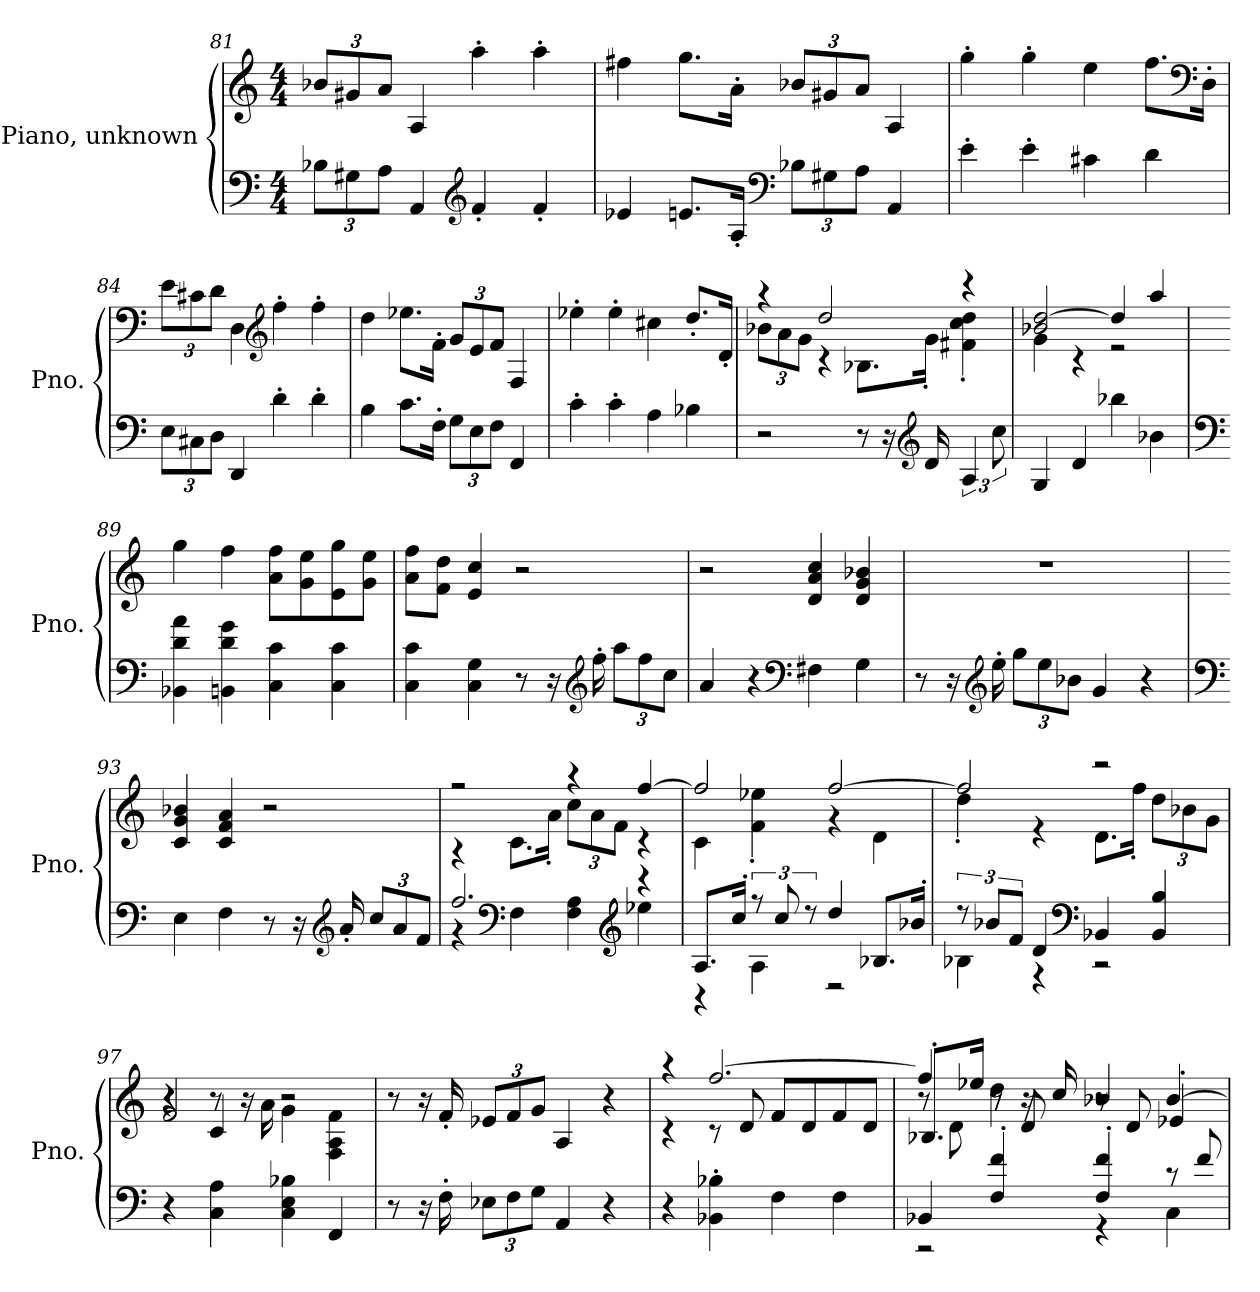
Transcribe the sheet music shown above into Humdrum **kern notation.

**kern	**kern
*part1	*part1
*staff2	*staff1
*I"Piano, unknown	*
*I'Pno.	*
*clefF4	*clefG2
*k[]	*k[]
*M4/4	*M4/4
*Xbrackettup	*Xbrackettup
=81	=81
12B-X\L	12b-X/L
12G#X\	12g#X/
12A\J	12a/J
4AA/	4A/
*clefG2	*
4f'/	4aa'\
4f'/	4aa'\
!!LO:LB:g=z
=82	=82
4e-X/	4ff#X\
8.en/L	8.gg\L
16A'/Jk	16a'\Jk
*clefF4	*
12B-X\L	12b-X/L
12G#X\	12g#X/
12A\J	12a/J
4AA/	4A/
=83	=83
4e'\	4gg'\
4e'\	4gg'\
4c#X\	4ee\
4d\	8.ff\L
*	*clefF4
.	16D'\Jk
=84	=84
12E\L	12e\L
12C#X\	12c#X\
12D\J	12d\J
4DD/	4D\
*	*clefG2
4d'\	4ff'\
4d'\	4ff'\
=85	=85
4B\	4dd\
8.c\L	8.ee-X\L
16F'\Jk	16f'\Jk
12G\L	12g/L
12E\	12e/
12F\J	12f/J
4FF/	4F/
!!LO:LB:g=z
=86	=86
4c'\	4ee-X'\
4c'\	4ee-'\
4A\	4cc#X\
4B-X\	8.dd'/L
.	16d'/Jk
=87	=87
*	*^
2r	4r	12b-X\L
.	.	12a\
.	.	12g\J
.	2dd/	4r
8r	.	8.B-X\L
16r	.	.
*clefG2	*	*
16d/	.	16g'\Jk
*brackettup	*	*
6A/	4r	4f#X\' 4cc\' 4dd\'
12cc\	.	.
=88	=88	=88
4G/	2b-X/ [2dd/	4g\
4d/	.	4r
4bb-X\	4dd/]	2r
4b-X\	4aa/	.
*	*v	*v
=89	=89
*clefF4	*
4BB-X\ 4d\ 4a\	4gg\
4BBn\ 4d\ 4g\	4ff\
4C\ 4c\	8a\ 8ff\L
.	8g\ 8ee\
4C\ 4c\	8e\ 8gg\
.	8g\ 8ee\J
!!LO:PB:g=z
=90	=90
4C\ 4c\	8a\ 8ff\L
.	8f\ 8dd\J
4C\ 4G\	4e/ 4cc/
8r	2r
16r	.
*clefG2	*
16ff'\	.
*Xbrackettup	*
12aa\L	.
12ff\	.
12cc\J	.
=91	=91
4a/	2r
4r	.
*clefF4	*
4F#X\	4d/ 4a/ 4cc/
4G\	4d/ 4g/ 4b-X/
=92	=92
8r	1r
16r	.
*clefG2	*
16ee'\	.
12gg\L	.
12ee\	.
12b-X\J	.
4g/	.
4r	.
=93	=93
*clefF4	*
4E\	4c/ 4g/ 4b-X/
4F\	4c/ 4f/ 4a/
8r	2r
16r	.
*clefG2	*
16a'/	.
12cc/L	.
12a/	.
12f/J	.
!!LO:LB:g=z
=94	=94
*^	*^
2.ff/	4r	2r	4r
*clefF4	*	*	*
.	4F\	.	8.c\L
.	.	.	16a'\Jk
.	4F\ 4A\	4r	12cc\L
.	.	.	12a\
.	.	.	12f\J
*clefG2	*	*	*
4r	4ee-X\	[4ff/	4r
=95	=95	=95	=95
8.A/L	4r	2ff/]	4c\
16cc'/Jk	.	.	.
*brackettup	*	*	*
12r	4A\	.	4f\' 4ee-X\'
12cc/	.	.	.
12r	.	.	.
4dd/	2r	[2ff/	4r
8.B-X/L	.	.	4d\
16b-X'/Jk	.	.	.
=96	=96	=96	=96
12r	4B-X\	2ff/]	4dd'\
12b-X/L	.	.	.
12f/J	.	.	.
4d/	4r	.	4r
*clefF4	*	*	*
4BB-X/	2r	2r	8.d\L
.	.	.	16ff'\Jk
4BB-/ 4B-/	.	.	12dd\L
.	.	.	12b-X\
.	.	.	12g\J
*v	*v	*	*
=97	=97	=97
*	*	*^
4r	2f/	4r	4r
4C\ 4A\	.	8r	4c/
.	.	16r	.
.	.	16a\	.
4C\ 4E\ 4B-X\	2r	4g\	2r
4FF/	.	4F\ 4A\ 4f\	.
*	*v	*v	*v
!!LO:LB:g=z
=98	=98
8r	8r
16r	16r
16F'\	16f'/
*Xbrackettup	*
12E-X\L	12e-X/L
12F\	12f/
12G\J	12g/J
4AA/	4A/
4r	4r
=99	=99
*	*^
4r	4r	4r
4BB-X\' 4B-X\'	[2.ff/	8r
.	.	8d/
4F\	.	8f/L
.	.	8d/
4F\	.	8f/
.	.	8d/J
=100	=100	=100
*^	*	*^
4BB-X/	2r	4ff/]	8r	8.B-X'/L
.	.	.	8d\	.
.	.	.	.	16ee-X/Jk
4F/' 4f/'	.	8r	4dd\	8r
.	.	8d/	.	16r
.	.	.	.	16cc/
4F/' 4f/'	4r	4b-X/	2r	8r
.	.	.	.	8d/
8r	4C\	[4b-/	.	4e-X'/
8f/	.	.	.	.
*v	*v	*	*	*
*	*v	*v	*v
=	=
*-	*-
